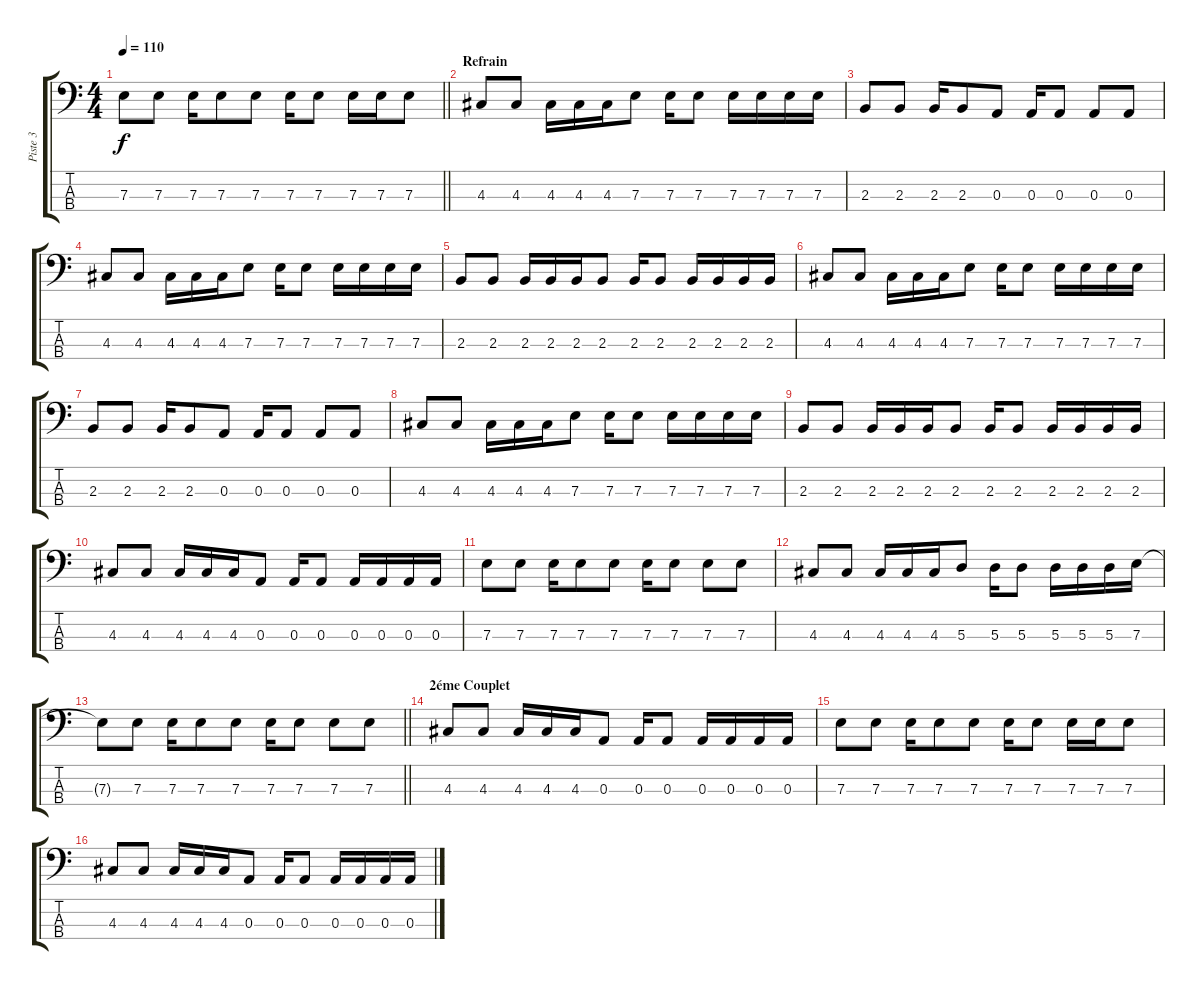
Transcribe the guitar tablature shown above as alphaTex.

\track ("Piste 3" "Piste 3") {instrument electricbassfinger}
\staff {score tabs}
\tuning (G2 D2 A1 E1) {hide}
\ts (4 4)
\tempo 110
\clef f4
\barLineRight lightlight
\ks c
7.3.8{dy f} 7.3.8 7.3.16 7.3.8 7.3.8 7.3.16 7.3.8 7.3.16 7.3.16 7.3.8 |
\section ("" "Refrain")
4.3.8 4.3.8 4.3.16 4.3.16 4.3.16 7.3.8 7.3.16 7.3.8 7.3.16 7.3.16 7.3.16 7.3.16 |
2.3.8 2.3.8 2.3.16 2.3.8 0.3.8 0.3.16 0.3.8 0.3.8 0.3.8 |
4.3.8 4.3.8 4.3.16 4.3.16 4.3.16 7.3.8 7.3.16 7.3.8 7.3.16 7.3.16 7.3.16 7.3.16 |
2.3.8 2.3.8 2.3.16 2.3.16 2.3.16 2.3.8 2.3.16 2.3.8 2.3.16 2.3.16 2.3.16 2.3.16 |
4.3.8 4.3.8 4.3.16 4.3.16 4.3.16 7.3.8 7.3.16 7.3.8 7.3.16 7.3.16 7.3.16 7.3.16 |
2.3.8 2.3.8 2.3.16 2.3.8 0.3.8 0.3.16 0.3.8 0.3.8 0.3.8 |
4.3.8 4.3.8 4.3.16 4.3.16 4.3.16 7.3.8 7.3.16 7.3.8 7.3.16 7.3.16 7.3.16 7.3.16 |
2.3.8 2.3.8 2.3.16 2.3.16 2.3.16 2.3.8 2.3.16 2.3.8 2.3.16 2.3.16 2.3.16 2.3.16 |
4.3.8 4.3.8 4.3.16 4.3.16 4.3.16 0.3.8 0.3.16 0.3.8 0.3.16 0.3.16 0.3.16 0.3.16 |
7.3.8 7.3.8 7.3.16 7.3.8 7.3.8 7.3.16 7.3.8 7.3.8 7.3.8 |
4.3.8 4.3.8 4.3.16 4.3.16 4.3.16 5.3.8 5.3.16 5.3.8 5.3.16 5.3.16 5.3.16 7.3.16 |
\barLineRight lightlight
7.3{t}.8 7.3.8 7.3.16 7.3.8 7.3.8 7.3.16 7.3.8 7.3.8 7.3.8 |
\section ("" "2éme Couplet")
4.3.8 4.3.8 4.3.16 4.3.16 4.3.16 0.3.8 0.3.16 0.3.8 0.3.16 0.3.16 0.3.16 0.3.16 |
7.3.8 7.3.8 7.3.16 7.3.8 7.3.8 7.3.16 7.3.8 7.3.16 7.3.16 7.3.8 |
4.3.8 4.3.8 4.3.16 4.3.16 4.3.16 0.3.8 0.3.16 0.3.8 0.3.16 0.3.16 0.3.16 0.3.16
